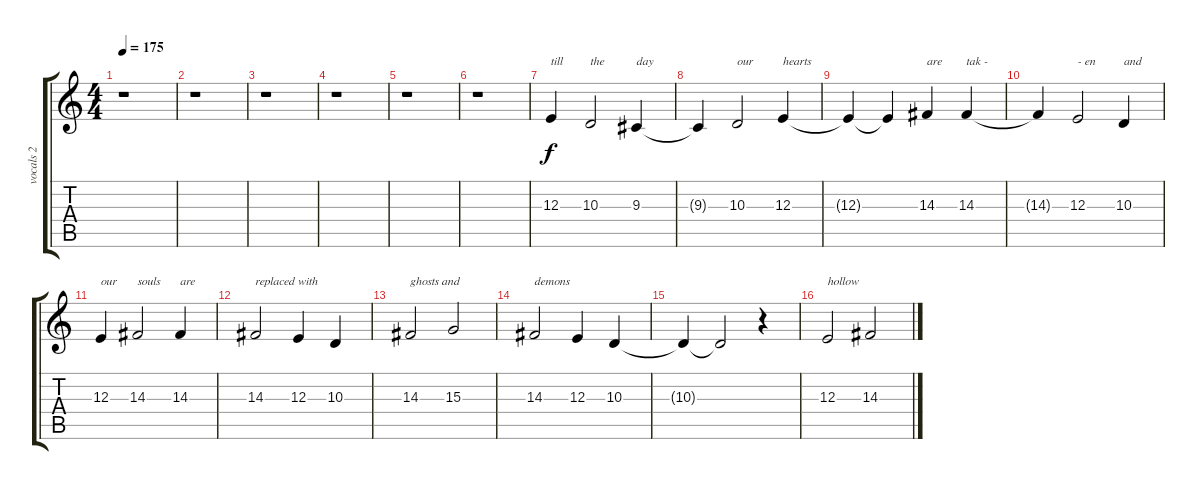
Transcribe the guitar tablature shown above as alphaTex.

\track ("vocals 2" "vocals 2") {instrument lead2sawtooth}
\staff {score tabs}
\tuning (Db4 Ab3 E3 B2 Gb2 B1) {hide}
\ts (4 4)
\tempo 175
\clef g2
\ks c
r.1{dy f} |
r.1 |
r.1 |
r.1 |
r.1 |
r.1 |
12.3.4{txt "till" instrument lead2sawtooth} 10.3.2{txt "the"} 9.3.4{txt "day"} |
9.3{t}.4 10.3.2{txt "our"} 12.3.4{txt "hearts"} |
12.3{t}.4{instrument lead2sawtooth} 12.3{t}.4 14.3.4{txt "are"} 14.3.4{txt "tak -"} |
14.3{t}.4 12.3.2{txt "- en"} 10.3.4{txt "and"} |
12.3.4{txt "our"} 14.3.2{txt "souls"} 14.3.4{txt "are"} |
14.3.2{txt "replaced with"} 12.3.4 10.3.4 |
14.3.2{txt "ghosts and"} 15.3.2 |
14.3.2{txt "demons   "} 12.3.4 10.3.4 |
10.3{t}.4 10.3{t}.2 r.4 |
12.3.2{txt "hollow"} 14.3.2
